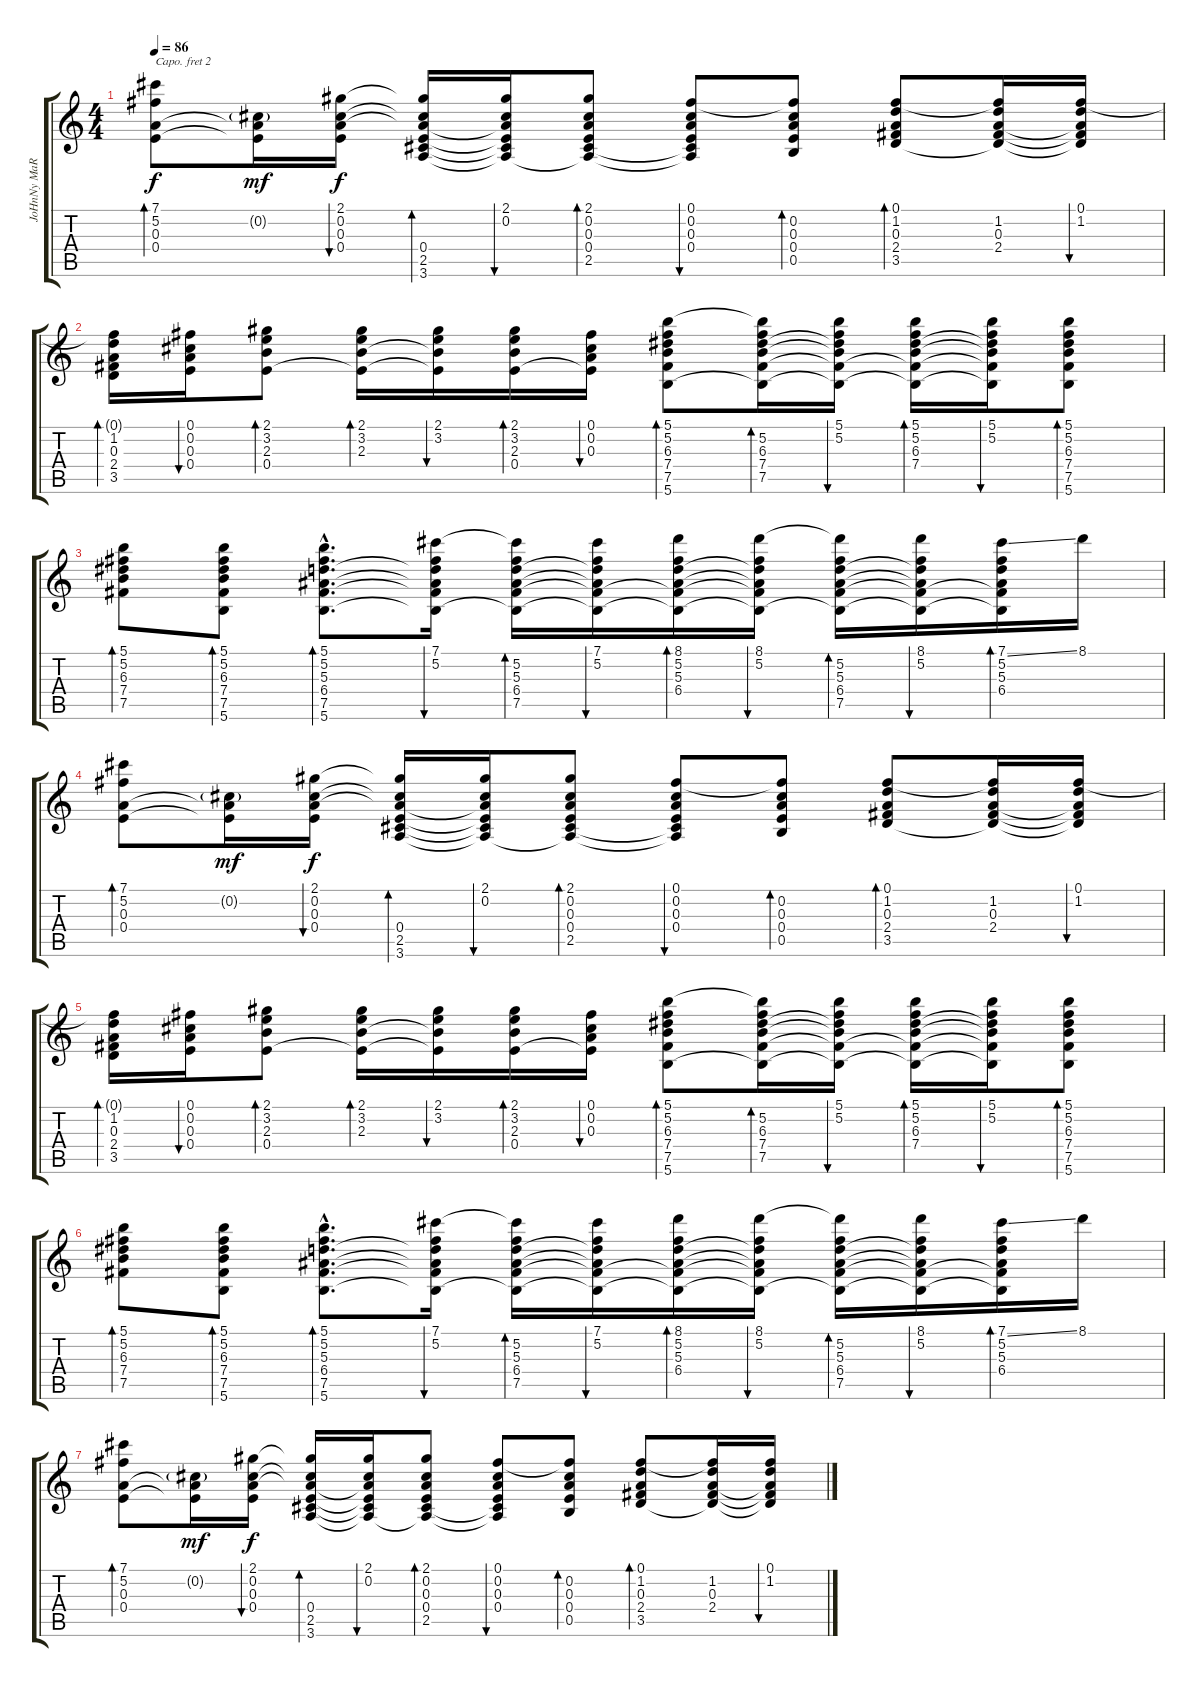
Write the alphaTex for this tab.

\track ("JoHnNy MaRR" "JoHnNy MaR") {instrument acousticguitarsteel}
\staff {score tabs}
\capo 2
\tuning (E4 B3 G3 D3 A2 E2) {hide}
\ts (4 4)
\tempo 86
\clef g2
\ks c
(7.1 5.2 0.3 0.4).8{bd 30 dy f} (0.2{g} 0.3{t} 0.4{t}).16{dy mf} (2.1 0.2 0.3 0.4).16{bu 30 dy f} (2.1{t} 0.2{t} 0.3{t} 0.4 2.5 3.6).16{bd 30} (2.1 0.2 0.3{t} 0.4{t} 2.5{t} 3.6{t}).16{bu 30} (2.1 0.2 0.3 0.4 2.5 3.6{t}).8{bd 30} (0.1 0.2 0.3 0.4 2.5{t} 3.6{t}).8{bu 30} (0.1{t} 0.2 0.3 0.4 0.5).8{bd 30} (0.1 1.2 0.3 2.4 3.5).8{bd 30} (0.1{t} 1.2 0.3 2.4 3.5{t}).16 (0.1 1.2 0.3{t} 2.4{t} 3.5{t}).16{bu 30} |
(0.1{t} 1.2 0.3 2.4 3.5).16{bd 30} (0.1 0.2 0.3 0.4).16{bu 30} (2.1 3.2 2.3 0.4).8{bd 30} (2.1 3.2 2.3 0.4{t}).16{bd 30} (2.1 3.2 2.3{t} 0.4{t}).16{bu 30} (2.1 3.2 2.3 0.4).16{bd 30} (0.1 0.2 0.3 0.4{t}).16{bu 30} (5.1 5.2 6.3 7.4 7.5 5.6).8{bd 60} (5.1{t} 5.2 6.3 7.4 7.5 5.6{t}).16{bd 30} (5.1 5.2 6.3{t} 7.4{t} 7.5{t} 5.6{t}).16{bu 30} (5.1 5.2 6.3 7.4 7.5{t} 5.6{t}).16{bd 30} (5.1 5.2 6.3{t} 7.4{t} 7.5{t} 5.6{t}).16{bu 30} (5.1 5.2 6.3 7.4 7.5 5.6).8{bd 30} |
(5.1 5.2 6.3 7.4 7.5).8{bd 30} (5.1 5.2 6.3 7.4 7.5 5.6).8{bd 30} (5.1{hac} 5.2{hac} 5.3{hac} 6.4{hac} 7.5{hac} 5.6{hac}).8{d bd 60} (7.1 5.2 5.3{t} 6.4{t} 7.5{t} 5.6{t}).16{bu 30} (7.1{t} 5.2 5.3 6.4 7.5 5.6{t}).16{bd 30} (7.1 5.2 5.3{t} 6.4{t} 7.5{t} 5.6{t}).16{bu 30} (8.1 5.2 5.3 6.4 7.5{t} 5.6{t}).16{bd 30} (8.1 5.2 5.3{t} 6.4{t} 7.5{t} 5.6{t}).16{bu 30} (8.1{t} 5.2 5.3 6.4 7.5 5.6{t}).16{bd 30} (8.1 5.2 5.3{t} 6.4{t} 7.5{t} 5.6{t}).16{bu 30} (7.1{ss} 5.2 5.3 6.4 7.5{t} 5.6{t}).16{bd 30} 8.1.16 |
(7.1 5.2 0.3 0.4).8{bd 30 volume 5} (0.2{g} 0.3{t} 0.4{t}).16{dy mf} (2.1 0.2 0.3 0.4).16{bu 30 dy f} (2.1{t} 0.2{t} 0.3{t} 0.4 2.5 3.6).16{bd 30} (2.1 0.2 0.3{t} 0.4{t} 2.5{t} 3.6{t}).16{bu 30} (2.1 0.2 0.3 0.4 2.5 3.6{t}).8{bd 30} (0.1 0.2 0.3 0.4 2.5{t} 3.6{t}).8{bu 30} (0.1{t} 0.2 0.3 0.4 0.5).8{bd 30} (0.1 1.2 0.3 2.4 3.5).8{bd 30} (0.1{t} 1.2 0.3 2.4 3.5{t}).16 (0.1 1.2 0.3{t} 2.4{t} 3.5{t}).16{bu 30} |
(0.1{t} 1.2 0.3 2.4 3.5).16{bd 30} (0.1 0.2 0.3 0.4).16{bu 30} (2.1 3.2 2.3 0.4).8{bd 30} (2.1 3.2 2.3 0.4{t}).16{bd 30} (2.1 3.2 2.3{t} 0.4{t}).16{bu 30} (2.1 3.2 2.3 0.4).16{bd 30} (0.1 0.2 0.3 0.4{t}).16{bu 30} (5.1 5.2 6.3 7.4 7.5 5.6).8{bd 60} (5.1{t} 5.2 6.3 7.4 7.5 5.6{t}).16{bd 30} (5.1 5.2 6.3{t} 7.4{t} 7.5{t} 5.6{t}).16{bu 30} (5.1 5.2 6.3 7.4 7.5{t} 5.6{t}).16{bd 30} (5.1 5.2 6.3{t} 7.4{t} 7.5{t} 5.6{t}).16{bu 30} (5.1 5.2 6.3 7.4 7.5 5.6).8{bd 30} |
(5.1 5.2 6.3 7.4 7.5).8{bd 30} (5.1 5.2 6.3 7.4 7.5 5.6).8{bd 30} (5.1{hac} 5.2{hac} 5.3{hac} 6.4{hac} 7.5{hac} 5.6{hac}).8{d bd 60} (7.1 5.2 5.3{t} 6.4{t} 7.5{t} 5.6{t}).16{bu 30} (7.1{t} 5.2 5.3 6.4 7.5 5.6{t}).16{bd 30} (7.1 5.2 5.3{t} 6.4{t} 7.5{t} 5.6{t}).16{bu 30} (8.1 5.2 5.3 6.4 7.5{t} 5.6{t}).16{bd 30} (8.1 5.2 5.3{t} 6.4{t} 7.5{t} 5.6{t}).16{bu 30} (8.1{t} 5.2 5.3 6.4 7.5 5.6{t}).16{bd 30} (8.1 5.2 5.3{t} 6.4{t} 7.5{t} 5.6{t}).16{bu 30} (7.1{ss} 5.2 5.3 6.4 7.5{t} 5.6{t}).16{bd 30} 8.1.16 |
(7.1 5.2 0.3 0.4).8{bd 30} (0.2{g} 0.3{t} 0.4{t}).16{dy mf} (2.1 0.2 0.3 0.4).16{bu 30 dy f} (2.1{t} 0.2{t} 0.3{t} 0.4 2.5 3.6).16{bd 30} (2.1 0.2 0.3{t} 0.4{t} 2.5{t} 3.6{t}).16{bu 30} (2.1 0.2 0.3 0.4 2.5 3.6{t}).8{bd 30} (0.1 0.2 0.3 0.4 2.5{t} 3.6{t}).8{bu 30} (0.1{t} 0.2 0.3 0.4 0.5).8{bd 30} (0.1 1.2 0.3 2.4 3.5).8{bd 30} (0.1{t} 1.2 0.3 2.4 3.5{t}).16 (0.1 1.2 0.3{t} 2.4{t} 3.5{t}).16{bu 30}
